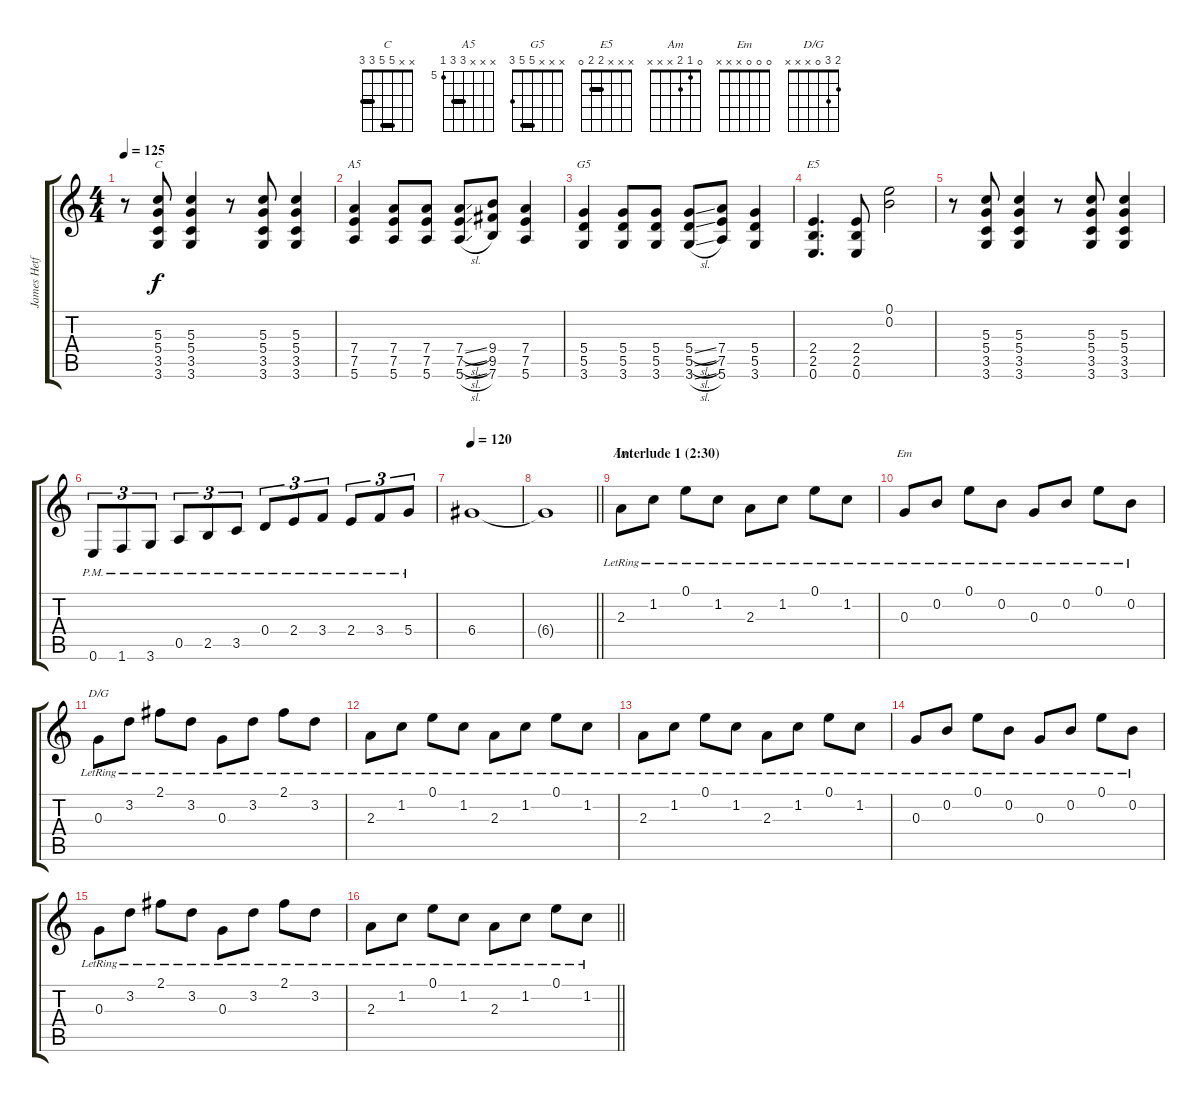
\track ("James Hetfield Rhythm Gtr." "James Hetf") {instrument electricguitarclean}
\staff {score tabs}
\tuning (E4 B3 G3 D3 A2 E2) {hide}
\chord ("C" x x 5 5 3 3) {barre (3 5)}
\chord ("A5" x x x 7 7 5) {firstfret 5 barre 7}
\chord ("G5" x x x 5 5 3) {barre 5}
\chord ("E5" x x x 2 2 0) {barre 2}
\chord ("Am" 0 1 2 x x x)
\chord ("Em" 0 0 0 x x x)
\chord ("D/G" 2 3 0 x x x)
\ts (4 4)
\tempo 125
\clef g2
\ks aminor
r.8{dy f} (5.3 5.4 3.5 3.6).8{ch "C"} (5.3 5.4 3.5 3.6).4 r.8 (5.3 5.4 3.5 3.6).8 (5.3 5.4 3.5 3.6).4 |
(7.4 7.5 5.6).4{ch "A5"} (7.4 7.5 5.6).8 (7.4 7.5 5.6).8 (7.4{sl} 7.5{sl} 5.6{sl}).8 (9.4 9.5 7.6).8 (7.4 7.5 5.6).4 |
(5.4 5.5 3.6).4{ch "G5"} (5.4 5.5 3.6).8 (5.4 5.5 3.6).8 (5.4{sl} 5.5{sl} 3.6{sl}).8 (7.4 7.5 5.6).8 (5.4 5.5 3.6).4 |
(2.4 2.5 0.6).4{d ch "E5"} (2.4 2.5 0.6).8 (0.1 0.2).2 |
r.8 (5.3 5.4 3.5 3.6).8 (5.3 5.4 3.5 3.6).4 r.8 (5.3 5.4 3.5 3.6).8 (5.3 5.4 3.5 3.6).4 |
0.6{pm}.8{tu (3 2)} 1.6{pm}.8{tu (3 2)} 3.6{pm}.8{tu (3 2)} 0.5{pm}.8{tu (3 2)} 2.5{pm}.8{tu (3 2)} 3.5{pm}.8{tu (3 2)} 0.4{pm}.8{tu (3 2)} 2.4{pm}.8{tu (3 2)} 3.4{pm}.8{tu (3 2)} 2.4{pm}.8{tu (3 2)} 3.4{pm}.8{tu (3 2)} 5.4{pm}.8{tu (3 2)} |
\tempo 120
6.4.1 |
\barLineRight lightlight
6.4{t}.1 |
\section ("" "Interlude 1 (2:30)")
2.3{lr}.8{ch "Am" balance 5 instrument electricguitarclean} 1.2{lr}.8 0.1{lr}.8 1.2{lr}.8 2.3{lr}.8 1.2{lr}.8 0.1{lr}.8 1.2{lr}.8 |
0.3{lr}.8{ch "Em"} 0.2{lr}.8 0.1{lr}.8 0.2{lr}.8 0.3{lr}.8 0.2{lr}.8 0.1{lr}.8 0.2{lr}.8 |
0.3{lr}.8{ch "D/G"} 3.2{lr}.8 2.1{lr}.8 3.2{lr}.8 0.3{lr}.8 3.2{lr}.8 2.1{lr}.8 3.2{lr}.8 |
2.3{lr}.8 1.2{lr}.8 0.1{lr}.8 1.2{lr}.8 2.3{lr}.8 1.2{lr}.8 0.1{lr}.8 1.2{lr}.8 |
2.3{lr}.8 1.2{lr}.8 0.1{lr}.8 1.2{lr}.8 2.3{lr}.8 1.2{lr}.8 0.1{lr}.8 1.2{lr}.8 |
0.3{lr}.8 0.2{lr}.8 0.1{lr}.8 0.2{lr}.8 0.3{lr}.8 0.2{lr}.8 0.1{lr}.8 0.2{lr}.8 |
0.3{lr}.8 3.2{lr}.8 2.1{lr}.8 3.2{lr}.8 0.3{lr}.8 3.2{lr}.8 2.1{lr}.8 3.2{lr}.8 |
\barLineRight lightlight
2.3{lr}.8 1.2{lr}.8 0.1{lr}.8 1.2{lr}.8 2.3{lr}.8 1.2{lr}.8 0.1{lr}.8 1.2{lr}.8
